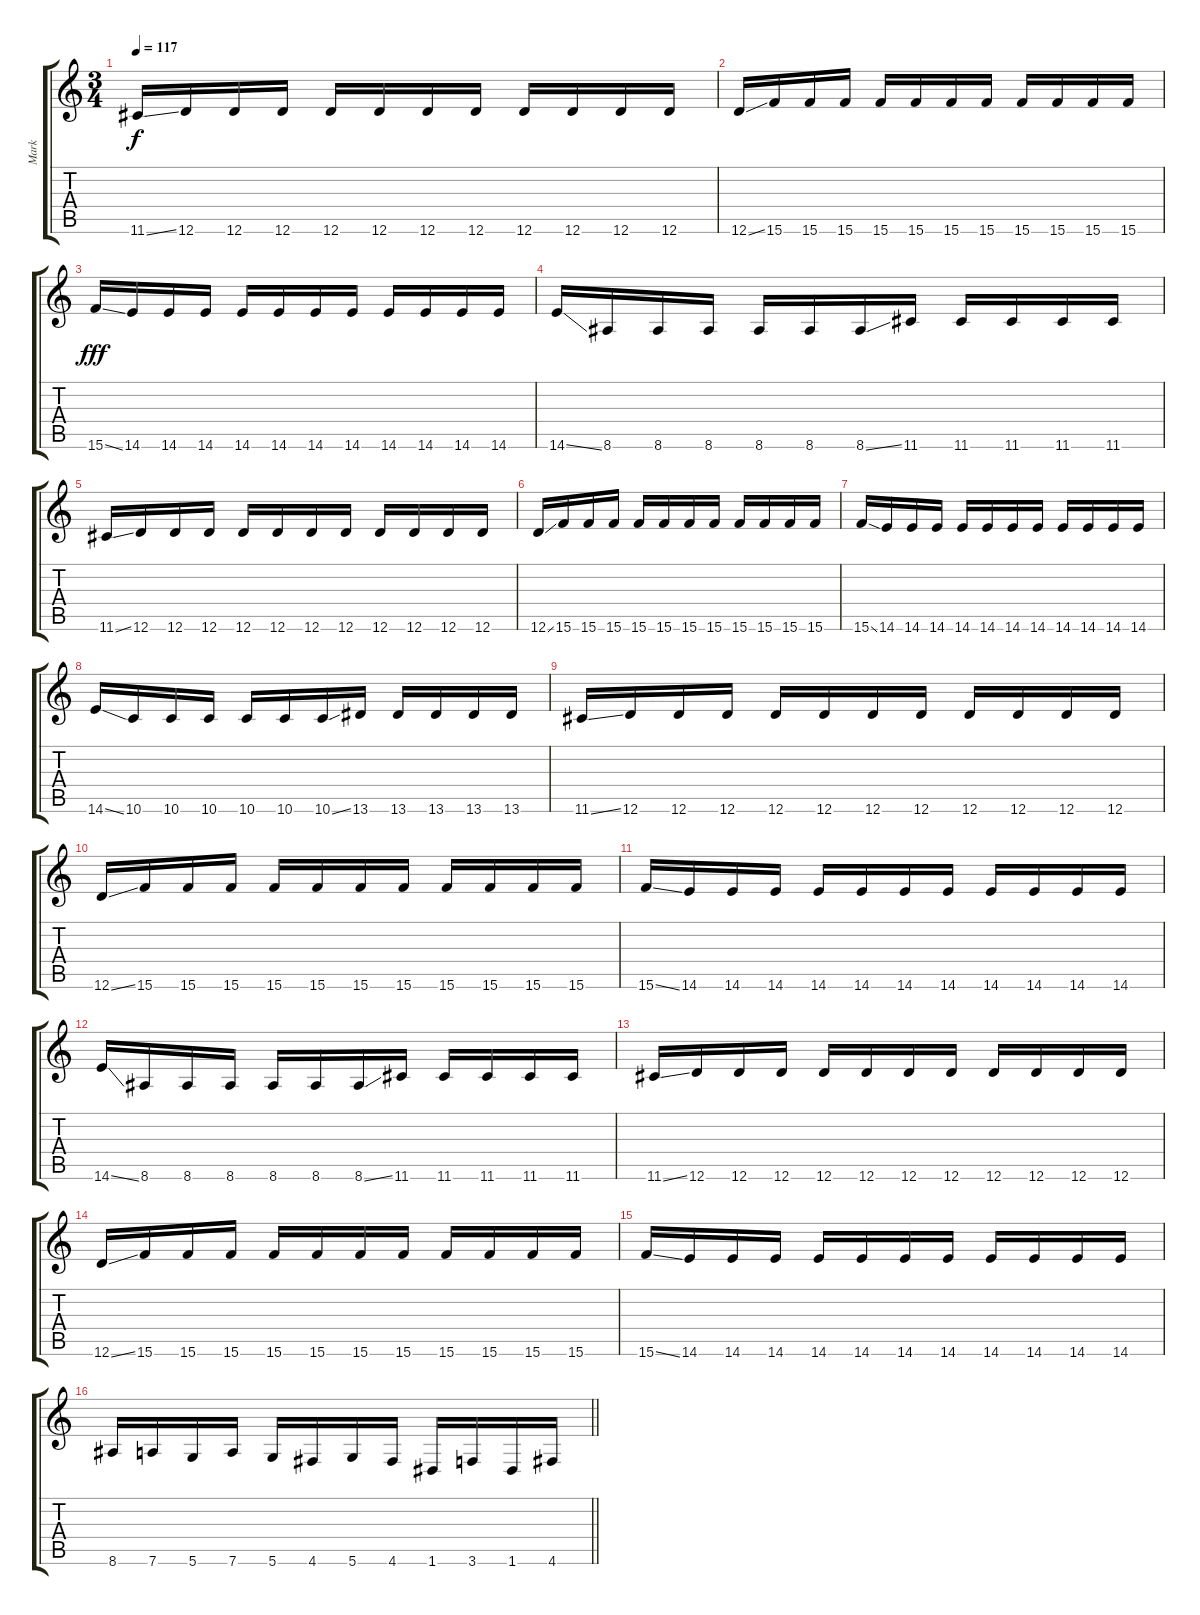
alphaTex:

\track ("Mark" "Mark") {instrument distortionguitar}
\staff {score tabs}
\tuning (E4 B3 G3 D3 A2 D2) {hide}
\ts (3 4)
\tempo 117
\clef g2
\ks c
11.6{ss}.16{dy f} 12.6.16 12.6.16 12.6.16 12.6.16 12.6.16 12.6.16 12.6.16 12.6.16 12.6.16 12.6.16 12.6.16 |
12.6{ss}.16 15.6.16 15.6.16 15.6.16 15.6.16 15.6.16 15.6.16 15.6.16 15.6.16 15.6.16 15.6.16 15.6.16 |
15.6{ss}.16{dy fff} 14.6.16 14.6.16 14.6.16 14.6.16 14.6.16 14.6.16 14.6.16 14.6.16 14.6.16 14.6.16 14.6.16 |
14.6{ss}.16 8.6.16 8.6.16 8.6.16 8.6.16 8.6.16 8.6{ss}.16 11.6.16 11.6.16 11.6.16 11.6.16 11.6.16 |
11.6{ss}.16 12.6.16 12.6.16 12.6.16 12.6.16 12.6.16 12.6.16 12.6.16 12.6.16 12.6.16 12.6.16 12.6.16 |
12.6{ss}.16 15.6.16 15.6.16 15.6.16 15.6.16 15.6.16 15.6.16 15.6.16 15.6.16 15.6.16 15.6.16 15.6.16 |
15.6{ss}.16 14.6.16 14.6.16 14.6.16 14.6.16 14.6.16 14.6.16 14.6.16 14.6.16 14.6.16 14.6.16 14.6.16 |
14.6{ss}.16 10.6.16 10.6.16 10.6.16 10.6.16 10.6.16 10.6{ss}.16 13.6.16 13.6.16 13.6.16 13.6.16 13.6.16 |
11.6{ss}.16 12.6.16 12.6.16 12.6.16 12.6.16 12.6.16 12.6.16 12.6.16 12.6.16 12.6.16 12.6.16 12.6.16 |
12.6{ss}.16 15.6.16 15.6.16 15.6.16 15.6.16 15.6.16 15.6.16 15.6.16 15.6.16 15.6.16 15.6.16 15.6.16 |
15.6{ss}.16 14.6.16 14.6.16 14.6.16 14.6.16 14.6.16 14.6.16 14.6.16 14.6.16 14.6.16 14.6.16 14.6.16 |
14.6{ss}.16 8.6.16 8.6.16 8.6.16 8.6.16 8.6.16 8.6{ss}.16 11.6.16 11.6.16 11.6.16 11.6.16 11.6.16 |
11.6{ss}.16 12.6.16 12.6.16 12.6.16 12.6.16 12.6.16 12.6.16 12.6.16 12.6.16 12.6.16 12.6.16 12.6.16 |
12.6{ss}.16 15.6.16 15.6.16 15.6.16 15.6.16 15.6.16 15.6.16 15.6.16 15.6.16 15.6.16 15.6.16 15.6.16 |
15.6{ss}.16 14.6.16 14.6.16 14.6.16 14.6.16 14.6.16 14.6.16 14.6.16 14.6.16 14.6.16 14.6.16 14.6.16 |
\barLineRight lightlight
8.6.16 7.6.16 5.6.16 7.6.16 5.6.16 4.6.16 5.6.16 4.6.16 1.6.16 3.6.16 1.6.16 4.6.16
